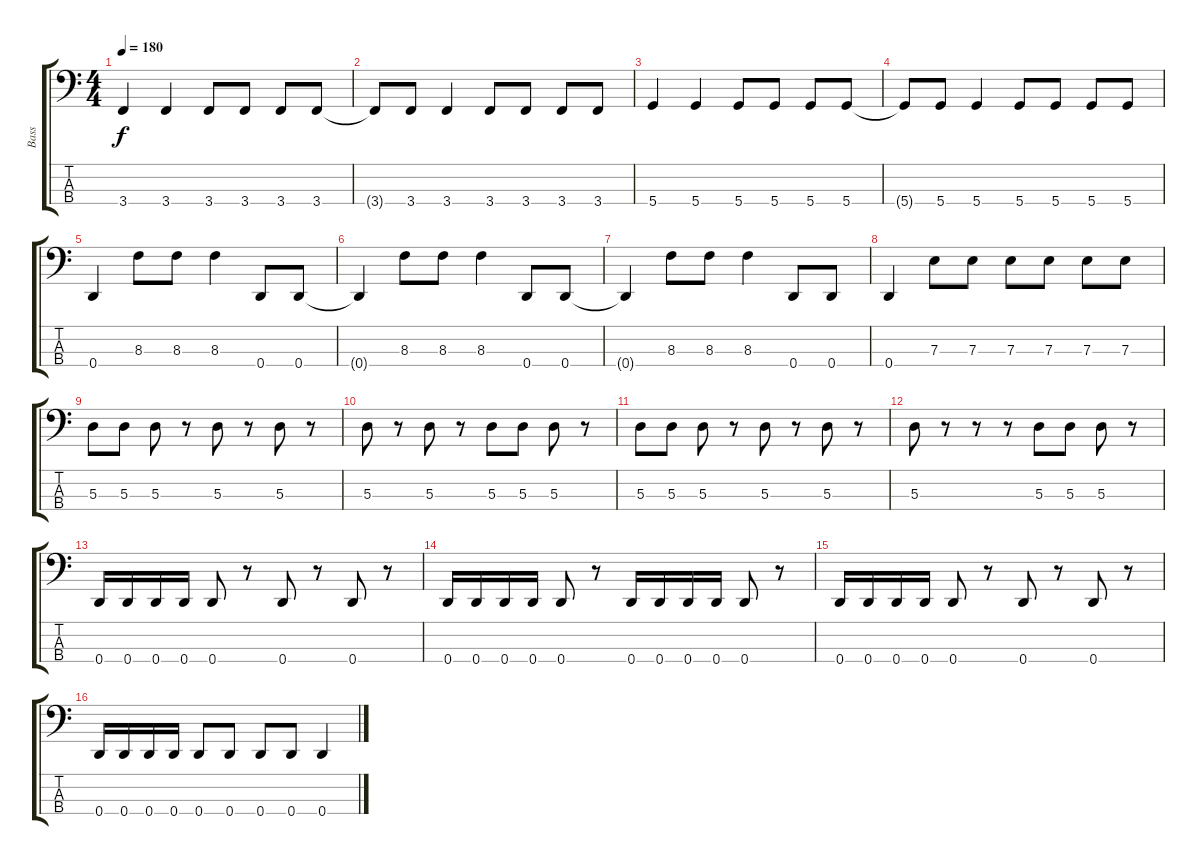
\track ("Bass" "Bass") {instrument electricbasspick}
\staff {score tabs}
\tuning (G2 D2 A1 D1) {hide}
\ts (4 4)
\tempo 180
\clef f4
\ks c
3.4.4{dy f} 3.4.4 3.4.8 3.4.8 3.4.8 3.4.8 |
3.4{t}.8 3.4.8 3.4.4 3.4.8 3.4.8 3.4.8 3.4.8 |
5.4.4 5.4.4 5.4.8 5.4.8 5.4.8 5.4.8 |
5.4{t}.8 5.4.8 5.4.4 5.4.8 5.4.8 5.4.8 5.4.8 |
0.4.4 8.3.8 8.3.8 8.3.4 0.4.8 0.4.8 |
0.4{t}.4 8.3.8 8.3.8 8.3.4 0.4.8 0.4.8 |
0.4{t}.4 8.3.8 8.3.8 8.3.4 0.4.8 0.4.8 |
0.4.4 7.3.8 7.3.8 7.3.8 7.3.8 7.3.8 7.3.8 |
5.3.8 5.3.8 5.3.8 r.8 5.3.8 r.8 5.3.8 r.8 |
5.3.8 r.8 5.3.8 r.8 5.3.8 5.3.8 5.3.8 r.8 |
5.3.8 5.3.8 5.3.8 r.8 5.3.8 r.8 5.3.8 r.8 |
5.3.8 r.8 r.8 r.8 5.3.8 5.3.8 5.3.8 r.8 |
0.4.16 0.4.16 0.4.16 0.4.16 0.4.8 r.8 0.4.8 r.8 0.4.8 r.8 |
0.4.16 0.4.16 0.4.16 0.4.16 0.4.8 r.8 0.4.16 0.4.16 0.4.16 0.4.16 0.4.8 r.8 |
0.4.16 0.4.16 0.4.16 0.4.16 0.4.8 r.8 0.4.8 r.8 0.4.8 r.8 |
0.4.16 0.4.16 0.4.16 0.4.16 0.4.8 0.4.8 0.4.8 0.4.8 0.4.4
